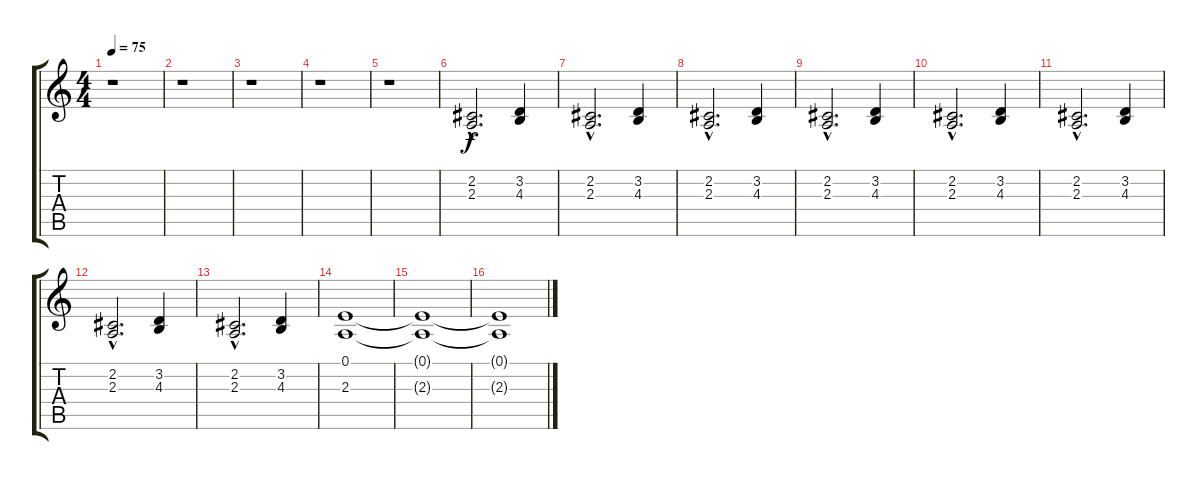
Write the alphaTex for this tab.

\track "" {instrument synthbrass1}
\staff {score tabs}
\tuning (E4 B3 G3 D3 A2 E2) {hide}
\ts (4 4)
\tempo 75
\clef g2
\ks c
r.1{dy f} |
r.1 |
r.1 |
r.1 |
r.1 |
(2.2{hac} 2.3{hac}).2{d} (3.2 4.3).4 |
(2.2{hac} 2.3{hac}).2{d} (3.2 4.3).4 |
(2.2{hac} 2.3{hac}).2{d} (3.2 4.3).4 |
(2.2{hac} 2.3{hac}).2{d} (3.2 4.3).4 |
(2.2{hac} 2.3{hac}).2{d} (3.2 4.3).4 |
(2.2{hac} 2.3{hac}).2{d} (3.2 4.3).4 |
(2.2{hac} 2.3{hac}).2{d} (3.2 4.3).4 |
(2.2{hac} 2.3{hac}).2{d} (3.2 4.3).4 |
(0.1 2.3).1 |
(0.1{t} 2.3{t}).1 |
(0.1{t} 2.3{t}).1
